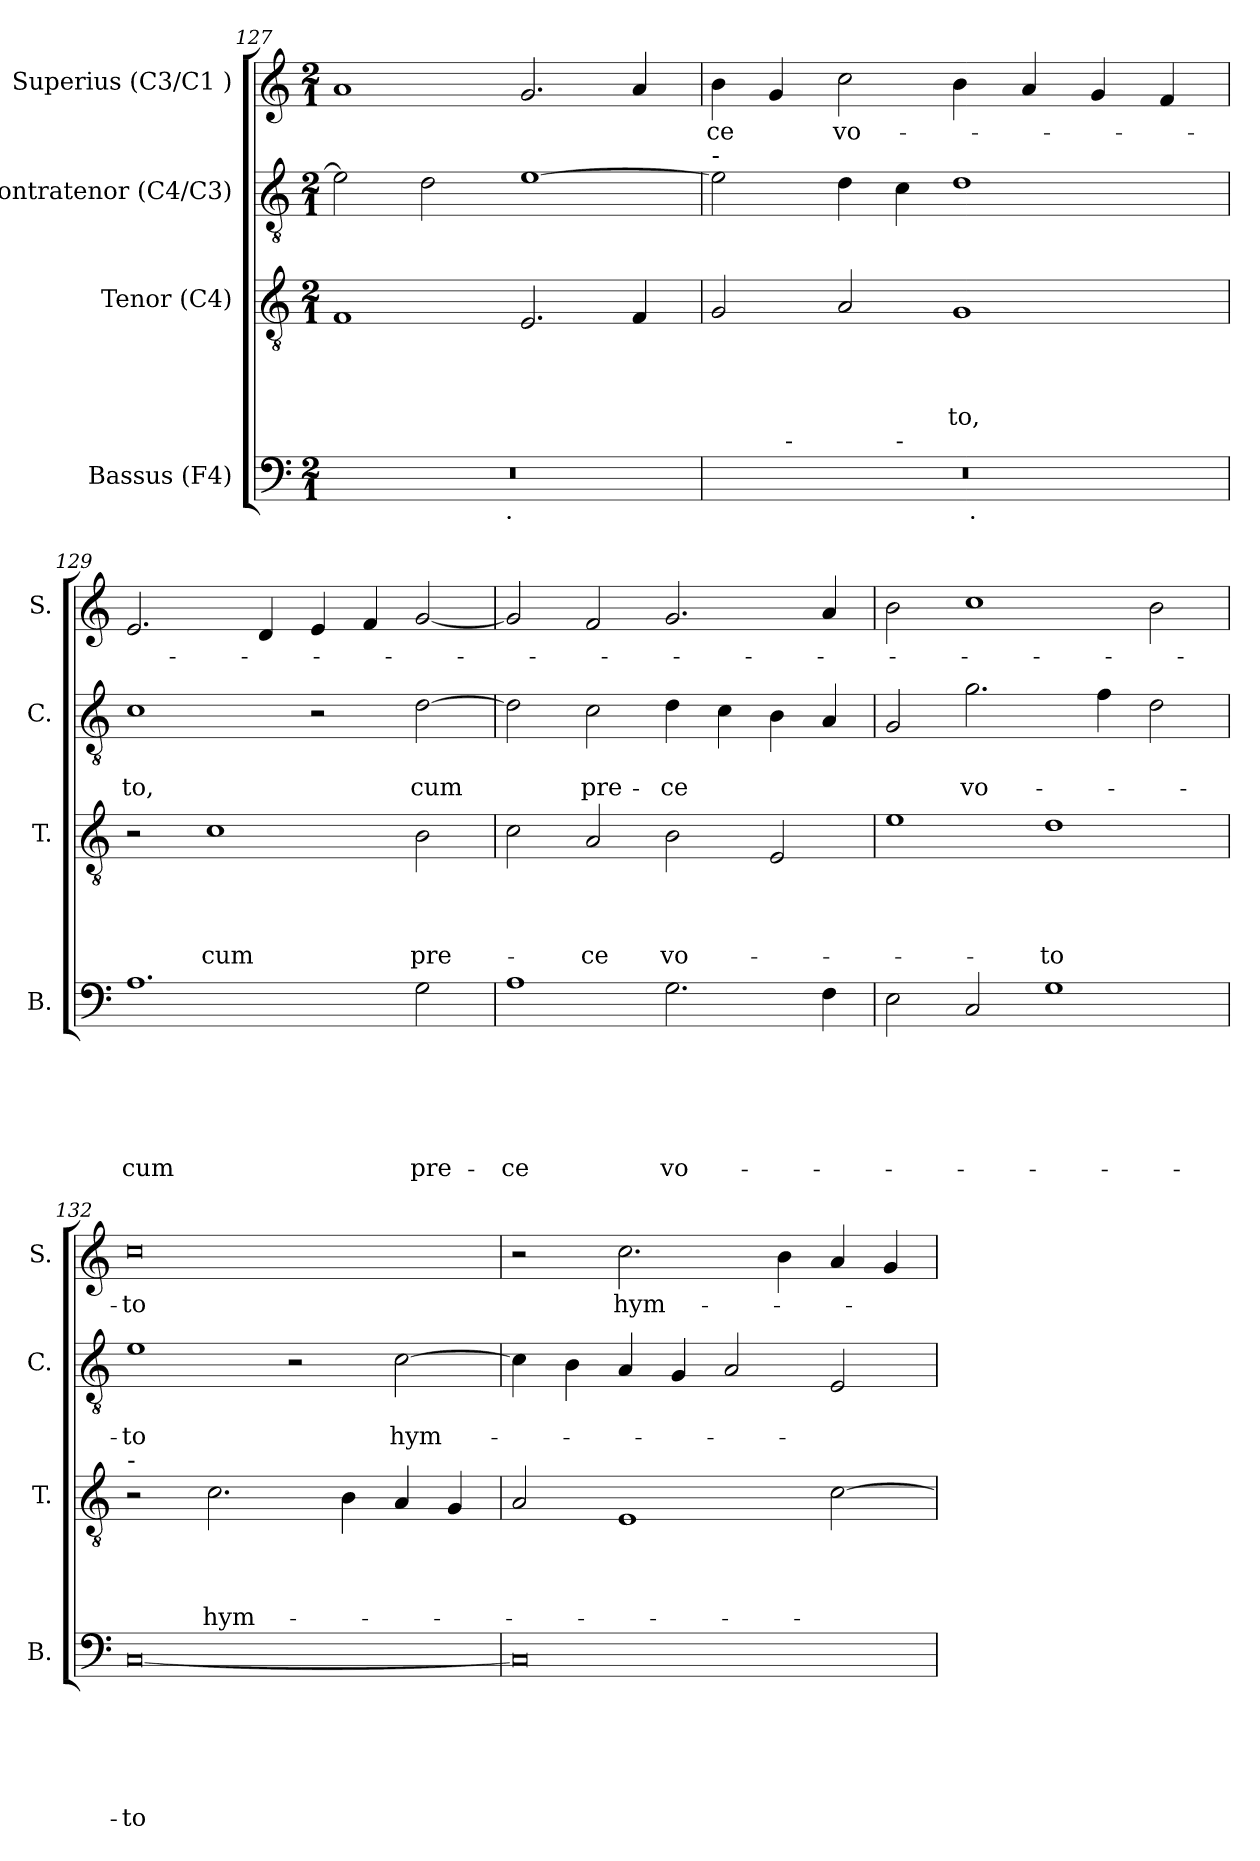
**kern	**text	**text	**text	**text	**text	**text	**kern	**text	**text	**text	**text	**kern	**text	**text	**kern	**text
*part4	*part4	*part4	*part4	*part4	*part4	*part4	*part3	*part3	*part3	*part3	*part3	*part2	*part2	*part2	*part1	*part1
*staff4	*staff4	*staff4	*staff4	*staff4	*staff4	*staff4	*staff3	*staff3	*staff3	*staff3	*staff3	*staff2	*staff2	*staff2	*staff1	*staff1
*I"Bassus (F4)	*	*	*	*	*	*	*I"Tenor (C4)	*	*	*	*	*I"Contratenor (C4/C3)	*	*	*I"Superius (C3/C1 )	*
*I'B.	*	*	*	*	*	*	*I'T.	*	*	*	*	*I'C.	*	*	*I'S.	*
*clefF4	*	*	*	*	*	*	*clefGv2	*	*	*	*	*clefGv2	*	*	*clefG2	*
*k[]	*	*	*	*	*	*	*k[]	*	*	*	*	*k[]	*	*	*k[]	*
*C:	*	*	*	*	*	*	*C:	*	*	*	*	*C:	*	*	*C:	*
*M2/1	*	*	*	*	*	*	*M2/1	*	*	*	*	*M2/1	*	*	*M2/1	*
=127	=127	=127	=127	=127	=127	=127	=127	=127	=127	=127	=127	=127	=127	=127	=127	=127
*^	*	*	*	*	*	*	*	*	*	*	*	*	*	*	*	*
0r	2ryy	.	.	.	.	.	.	1F	.	.	.	.	2e\]	.	.	1a	.
.	4...ryy	.	.	.	.	.	.	.	.	.	.	.	2d\	.	.	.	.
!	!LO:TX:b:t=.	!	!	!	!	!	!	!	!	!	!	!	!	!	!	!	!
.	1ryy	.	.	.	.	.	.	.	.	.	.	.	.	.	.	.	.
.	.	.	.	.	.	.	.	2.E/	.	.	.	.	[>1e	.	.	2.g/	.
.	.	.	.	.	.	.	.	4F/	.	.	.	.	.	.	.	4a/	.
.	32ryy	.	.	.	.	.	.	.	.	.	.	.	.	.	.	.	.
!!LO:PB:g=z
=128	=128	=128	=128	=128	=128	=128	=128	=128	=128	=128	=128	=128	=128	=128	=128	=128	=128
!	!	!	!	!	!	!	!	!	!	!	!	!	!LO:TX:a:t=-	!	!	!	!
!	!	!	!	!	!	!	!	!	!	!	!	!	!	!	!	!	!LO:LY:b
*^	*^	*	*	*	*	*	*	*	*	*	*	*	*	*	*	*	*
0r	4ryy	2.ryy	1ryy	.	.	.	.	.	.	2G/	.	.	.	.	2e\]	.	.	4b\	-ce
.	32ryy	.	.	.	.	.	.	.	.	.	.	.	.	.	.	.	.	4g/	.
!	!LO:TX:a:t=-	!	!	!	!	!	!	!	!	!	!	!	!	!	!	!	!	!	!
.	1ryy	.	.	.	.	.	.	.	.	.	.	.	.	.	.	.	.	.	.
!	!	!	!	!	!	!	!	!	!	!	!	!	!	!	!	!	!	!	!LO:LY:b
.	.	.	.	.	.	.	.	.	.	2A/	.	.	.	.	4d\	.	.	2cc\	vo-
!	!	!LO:TX:a:t=-	!	!	!	!	!	!	!	!	!	!	!	!	!	!	!	!	!
.	.	1ryy	.	.	.	.	.	.	.	.	.	.	.	.	4c\	.	.	.	.
!	!	!	!	!	!	!	!	!	!	!	!	!	!	!LO:LY:b	!	!	!	!	!
.	.	.	32ryy	.	.	.	.	.	.	1G	.	.	.	-to,	1d	.	.	4b\	.
!	!	!	!LO:TX:b:t=.	!	!	!	!	!	!	!	!	!	!	!	!	!	!	!	!
.	.	.	2ryy	.	.	.	.	.	.	.	.	.	.	.	.	.	.	.	.
.	.	.	.	.	.	.	.	.	.	.	.	.	.	.	.	.	.	4a/	.
.	2ryy	.	.	.	.	.	.	.	.	.	.	.	.	.	.	.	.	.	.
.	.	.	.	.	.	.	.	.	.	.	.	.	.	.	.	.	.	4g/	.
.	.	.	4...ryy	.	.	.	.	.	.	.	.	.	.	.	.	.	.	.	.
.	.	4ryy	.	.	.	.	.	.	.	.	.	.	.	.	.	.	.	4f/	.
.	8..ryy	.	.	.	.	.	.	.	.	.	.	.	.	.	.	.	.	.	.
=129	=129	=129	=129	=129	=129	=129	=129	=129	=129	=129	=129	=129	=129	=129	=129	=129	=129	=129	=129
!	!	!	!	!	!	!	!	!	!LO:LY:b	!	!	!	!	!	!	!	!LO:LY:b	!	!
*v	*v	*v	*v	*	*	*	*	*	*	*	*	*	*	*	*	*	*	*	*
1.A	.	.	.	.	.	cum	2r	.	.	.	.	1c	.	-to,	2.e/	.
!	!	!	!	!	!	!	!	!	!	!	!LO:LY:b	!	!	!	!	!
.	.	.	.	.	.	.	1c	.	.	.	cum	.	.	.	.	.
.	.	.	.	.	.	.	.	.	.	.	.	.	.	.	4d/	.
.	.	.	.	.	.	.	.	.	.	.	.	2r	.	.	4e/	.
.	.	.	.	.	.	.	.	.	.	.	.	.	.	.	4f/	.
!	!	!	!	!	!	!LO:LY:b	!	!	!	!	!LO:LY:b	!	!	!LO:LY:b	!	!
2G\	.	.	.	.	.	pre-	2B\	.	.	.	pre-	[>2d\	.	cum	[<2g/	.
=130	=130	=130	=130	=130	=130	=130	=130	=130	=130	=130	=130	=130	=130	=130	=130	=130
!	!	!	!	!	!	!LO:LY:b	!	!	!	!	!	!	!	!	!	!
1A	.	.	.	.	.	-ce	2c\	.	.	.	.	2d\]	.	.	2g/]	.
!	!	!	!	!	!	!	!	!	!	!	!LO:LY:b	!	!	!LO:LY:b	!	!
.	.	.	.	.	.	.	2A/	.	.	.	-ce	2c\	.	pre-	2f/	.
!	!	!	!	!	!	!LO:LY:b	!	!	!	!	!LO:LY:b	!	!	!LO:LY:b	!	!
2.G\	.	.	.	.	.	vo-	2B\	.	.	.	vo-	4d\	.	-ce	2.g/	.
.	.	.	.	.	.	.	.	.	.	.	.	4c\	.	.	.	.
.	.	.	.	.	.	.	2E/	.	.	.	.	4B\	.	.	.	.
4F\	.	.	.	.	.	.	.	.	.	.	.	4A/	.	.	4a/	.
=131	=131	=131	=131	=131	=131	=131	=131	=131	=131	=131	=131	=131	=131	=131	=131	=131
2E\	.	.	.	.	.	.	1e	.	.	.	.	2G/	.	.	2b\	.
!	!	!	!	!	!	!	!	!	!	!	!	!	!	!LO:LY:b	!	!
2C/	.	.	.	.	.	.	.	.	.	.	.	2.g\	.	vo-	1cc	.
!	!	!	!	!	!	!	!	!	!	!	!LO:LY:b	!	!	!	!	!
1G	.	.	.	.	.	.	1d	.	.	.	-to	.	.	.	.	.
.	.	.	.	.	.	.	.	.	.	.	.	4f\	.	.	.	.
.	.	.	.	.	.	.	.	.	.	.	.	2d\	.	.	2b\	.
!!LO:LB:g=z
=132	=132	=132	=132	=132	=132	=132	=132	=132	=132	=132	=132	=132	=132	=132	=132	=132
!	!	!	!	!	!	!	!LO:TX:a:t=-	!	!	!	!	!	!	!	!	!
!	!	!	!	!	!	!LO:LY:b	!	!	!	!	!	!	!	!LO:LY:b	!	!LO:LY:b
[<0C	.	.	.	.	.	-to	2r	.	.	.	.	1e	.	-to	0cc	-to
!	!	!	!	!	!	!	!	!	!	!	!LO:LY:b	!	!	!	!	!
.	.	.	.	.	.	.	2.c\	.	.	.	hym-	.	.	.	.	.
.	.	.	.	.	.	.	.	.	.	.	.	2r	.	.	.	.
.	.	.	.	.	.	.	4B\	.	.	.	.	.	.	.	.	.
!	!	!	!	!	!	!	!	!	!	!	!	!	!	!LO:LY:b	!	!
.	.	.	.	.	.	.	4A/	.	.	.	.	[>2c\	.	hym-	.	.
.	.	.	.	.	.	.	4G/	.	.	.	.	.	.	.	.	.
=133	=133	=133	=133	=133	=133	=133	=133	=133	=133	=133	=133	=133	=133	=133	=133	=133
0C]	.	.	.	.	.	.	2A/	.	.	.	.	4c\]	.	.	2r	.
.	.	.	.	.	.	.	.	.	.	.	.	4B\	.	.	.	.
!	!	!	!	!	!	!	!	!	!	!	!	!	!	!	!	!LO:LY:b
.	.	.	.	.	.	.	1E	.	.	.	.	4A/	.	.	2.cc\	hym-
.	.	.	.	.	.	.	.	.	.	.	.	4G/	.	.	.	.
.	.	.	.	.	.	.	.	.	.	.	.	2A/	.	.	.	.
.	.	.	.	.	.	.	.	.	.	.	.	.	.	.	4b\	.
.	.	.	.	.	.	.	[>2c\	.	.	.	.	2E/	.	.	4a/	.
.	.	.	.	.	.	.	.	.	.	.	.	.	.	.	4g/	.
=	=	=	=	=	=	=	=	=	=	=	=	=	=	=	=	=
*-	*-	*-	*-	*-	*-	*-	*-	*-	*-	*-	*-	*-	*-	*-	*-	*-
